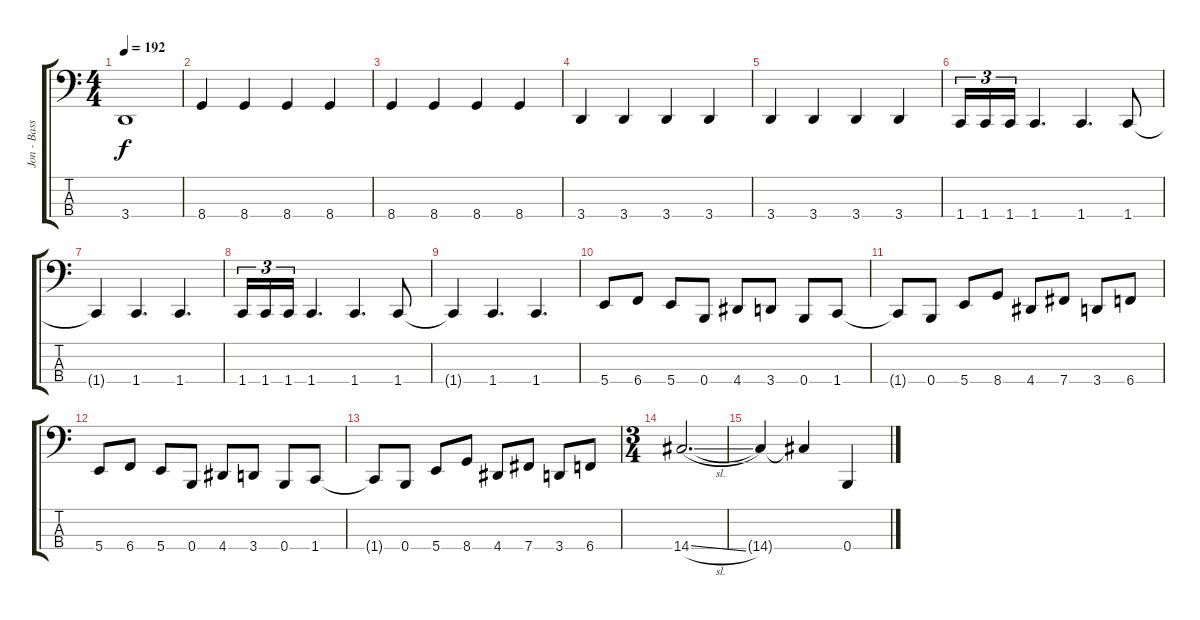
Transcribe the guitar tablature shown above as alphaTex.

\track ("Jon - Bass" "Jon - Bass") {instrument electricbasspick}
\staff {score tabs}
\tuning (E2 B1 Gb1 B0) {hide}
\ts (4 4)
\tempo 192
\clef f4
\ks c
3.4.1{dy f} |
8.4.4 8.4.4 8.4.4 8.4.4 |
8.4.4 8.4.4 8.4.4 8.4.4 |
3.4.4 3.4.4 3.4.4 3.4.4 |
3.4.4 3.4.4 3.4.4 3.4.4 |
1.4.16{tu (3 2)} 1.4.16{tu (3 2)} 1.4.16{tu (3 2)} 1.4.4{d} 1.4.4{d} 1.4.8 |
1.4{t}.4 1.4.4{d} 1.4.4{d} |
1.4.16{tu (3 2)} 1.4.16{tu (3 2)} 1.4.16{tu (3 2)} 1.4.4{d} 1.4.4{d} 1.4.8 |
1.4{t}.4 1.4.4{d} 1.4.4{d} |
5.4.8 6.4.8 5.4.8 0.4.8 4.4.8 3.4.8 0.4.8 1.4.8 |
1.4{t}.8 0.4.8 5.4.8 8.4.8 4.4.8 7.4.8 3.4.8 6.4.8 |
5.4.8 6.4.8 5.4.8 0.4.8 4.4.8 3.4.8 0.4.8 1.4.8 |
1.4{t}.8 0.4.8 5.4.8 8.4.8 4.4.8 7.4.8 3.4.8 6.4.8 |
\ts (3 4)
14.4{sl}.2{d} |
14.4{t}.4 14.4{t}.4 0.4.4
